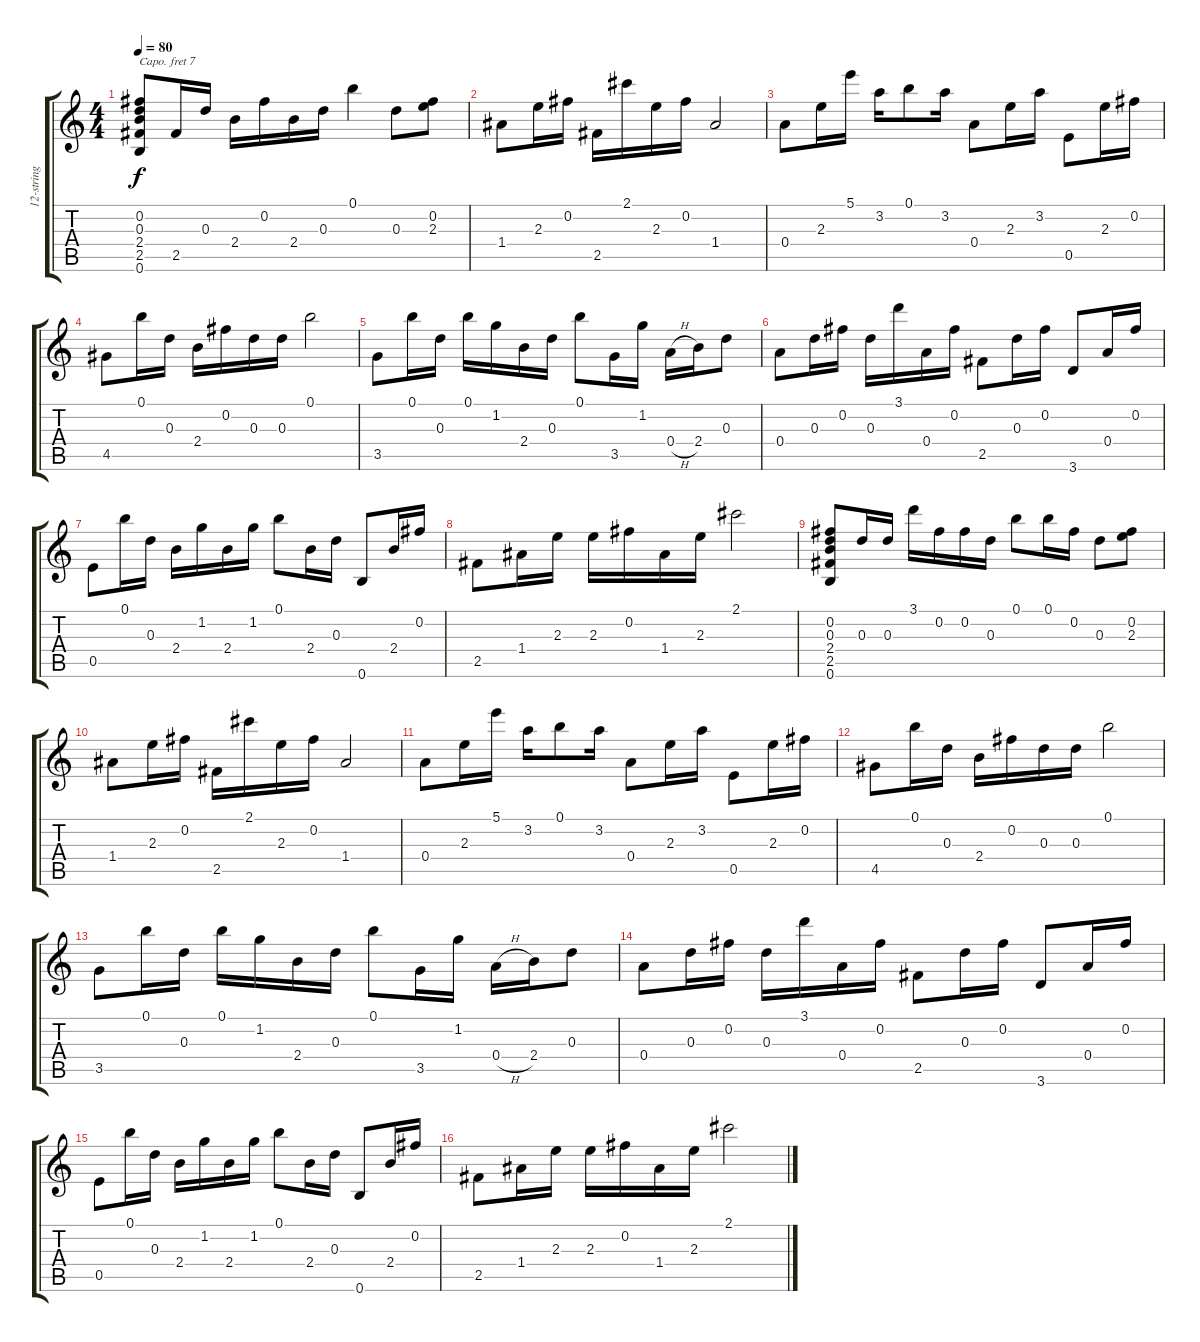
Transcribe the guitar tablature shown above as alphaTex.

\track ("12-string guitar (1)" "12-string ") {instrument acousticguitarsteel}
\staff {score tabs}
\capo 7
\tuning (E4 B3 G3 D3 A2 E2) {hide}
\ts (4 4)
\tempo 80
\clef g2
\ks c
(0.2 0.3 2.4 2.5 0.6).8{dy f instrument acousticguitarsteel} 2.5.16 0.3.16 2.4.16 0.2.16 2.4.16 0.3.16 0.1.4 0.3.8 (0.2 2.3).8 |
1.4.8 2.3.16 0.2.16 2.5.16 2.1.16 2.3.16 0.2.16 1.4.2 |
0.4.8 2.3.16 5.1.16 3.2.16 0.1.8 3.2.16 0.4.8 2.3.16 3.2.16 0.5.8 2.3.16 0.2.16 |
4.5.8 0.1.16 0.3.16 2.4.16 0.2.16 0.3.16 0.3.16 0.1.2 |
3.5.8 0.1.16 0.3.16 0.1.16 1.2.16 2.4.16 0.3.16 0.1.8 3.5.16 1.2.16 0.4{h}.16 2.4.16 0.3.8 |
0.4.8 0.3.16 0.2.16 0.3.16 3.1.16 0.4.16 0.2.16 2.5.8 0.3.16 0.2.16 3.6.8 0.4.16 0.2.16 |
0.5.8 0.1.16 0.3.16 2.4.16 1.2.16 2.4.16 1.2.16 0.1.8 2.4.16 0.3.16 0.6.8 2.4.16 0.2.16 |
2.5.8 1.4.16 2.3.16 2.3.16 0.2.16 1.4.16 2.3.16 2.1.2 |
(0.2 0.3 2.4 2.5 0.6).8 0.3.16 0.3.16 3.1.16 0.2.16 0.2.16 0.3.16 0.1.8 0.1.16 0.2.16 0.3.8 (0.2 2.3).8 |
1.4.8 2.3.16 0.2.16 2.5.16 2.1.16 2.3.16 0.2.16 1.4.2 |
0.4.8 2.3.16 5.1.16 3.2.16 0.1.8 3.2.16 0.4.8 2.3.16 3.2.16 0.5.8 2.3.16 0.2.16 |
4.5.8 0.1.16 0.3.16 2.4.16 0.2.16 0.3.16 0.3.16 0.1.2 |
3.5.8 0.1.16 0.3.16 0.1.16 1.2.16 2.4.16 0.3.16 0.1.8 3.5.16 1.2.16 0.4{h}.16 2.4.16 0.3.8 |
0.4.8 0.3.16 0.2.16 0.3.16 3.1.16 0.4.16 0.2.16 2.5.8 0.3.16 0.2.16 3.6.8 0.4.16 0.2.16 |
0.5.8 0.1.16 0.3.16 2.4.16 1.2.16 2.4.16 1.2.16 0.1.8 2.4.16 0.3.16 0.6.8 2.4.16 0.2.16 |
2.5.8 1.4.16 2.3.16 2.3.16 0.2.16 1.4.16 2.3.16 2.1.2
